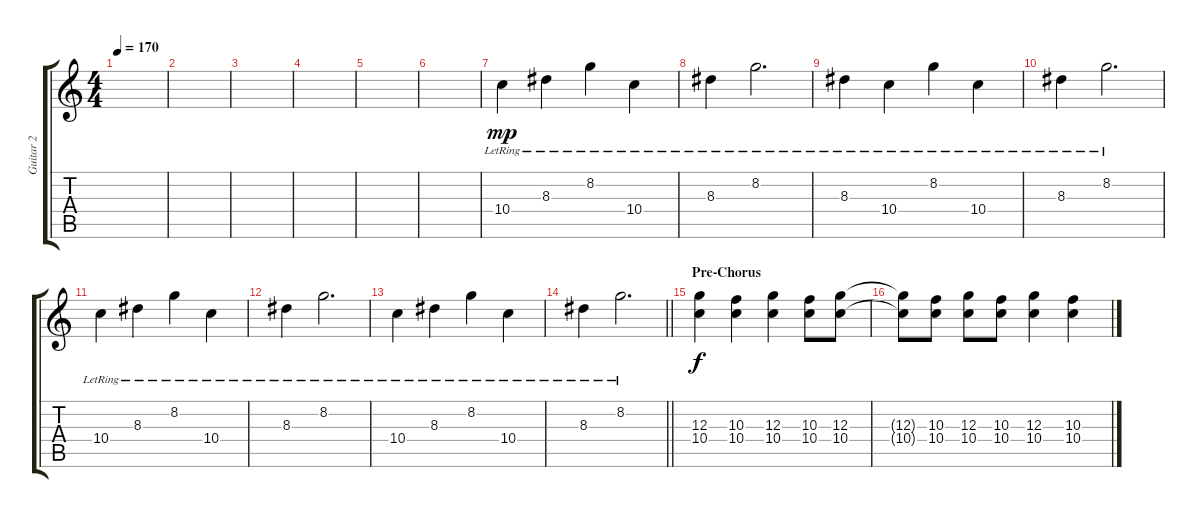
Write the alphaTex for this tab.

\track ("Guitar 2" "Guitar 2") {instrument overdrivenguitar}
\staff {score tabs}
\tuning (E4 B3 G3 D3 A2 E2) {hide}
\ts (4 4)
\tempo 170
\clef g2
\ks c
|
|
|
|
|
|
10.4{lr}.4{dy mp} 8.3{lr}.4 8.2{lr}.4 10.4{lr}.4 |
8.3{lr}.4 8.2{lr}.2{d} |
8.3{lr}.4 10.4{lr}.4 8.2{lr}.4 10.4{lr}.4 |
8.3{lr}.4 8.2{lr}.2{d} |
10.4{lr}.4 8.3{lr}.4 8.2{lr}.4 10.4{lr}.4 |
8.3{lr}.4 8.2{lr}.2{d} |
10.4{lr}.4 8.3{lr}.4 8.2{lr}.4 10.4{lr}.4 |
\barLineRight lightlight
8.3{lr}.4 8.2{lr}.2{d} |
\section ("" "Pre-Chorus")
(12.3 10.4).4{dy f} (10.3 10.4).4 (12.3 10.4).4 (10.3 10.4).8 (12.3 10.4).8 |
(12.3{t} 10.4{t}).8 (10.3 10.4).8 (12.3 10.4).8 (10.3 10.4).8 (12.3 10.4).4 (10.3 10.4).4
